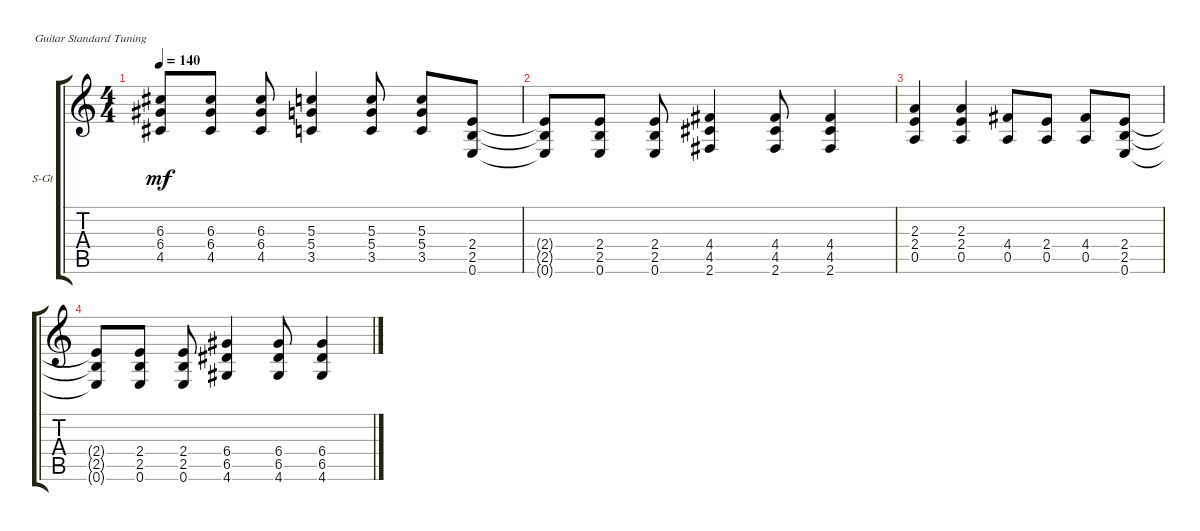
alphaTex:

\defaultSystemsLayout 4
\bracketExtendMode groupsimilarinstruments
\firstSystemTrackNameOrientation horizontal
\otherSystemsTrackNameOrientation horizontal
\track ("Steel Guitar" "S-Gt") {instrument acousticguitarsteel}
\staff {score tabs}
\tuning (E4 B3 G3 D3 A2 E2)
\ts (4 4)
\tempo 140
\clef g2
\ks c
(4.5 6.4 6.3).8{dy mf} (4.5 6.4 6.3).8 (4.5 6.4 6.3).8 (3.5 5.4 5.3).4 (3.5 5.4 5.3).8 (3.5 5.4 5.3).8 (2.5 2.4 0.6).8 |
(0.6{t} 2.5{t} 2.4{t}).8 (2.4 2.5 0.6).8 (0.6 2.5 2.4).8 (2.6 4.5 4.4).4 (2.6 4.5 4.4).8 (2.6 4.5 4.4).4 |
(0.5 2.4 2.3).4 (0.5 2.4 2.3).4 (0.5 4.4).8 (2.4 0.5).8 (4.4 0.5).8 (2.5 2.4 0.6).8 |
(0.6{t} 2.5{t} 2.4{t}).8 (0.6 2.5 2.4).8 (0.6 2.5 2.4).8 (4.6 6.5 6.4).4 (4.6 6.5 6.4).8 (4.6 6.4 6.5).4
